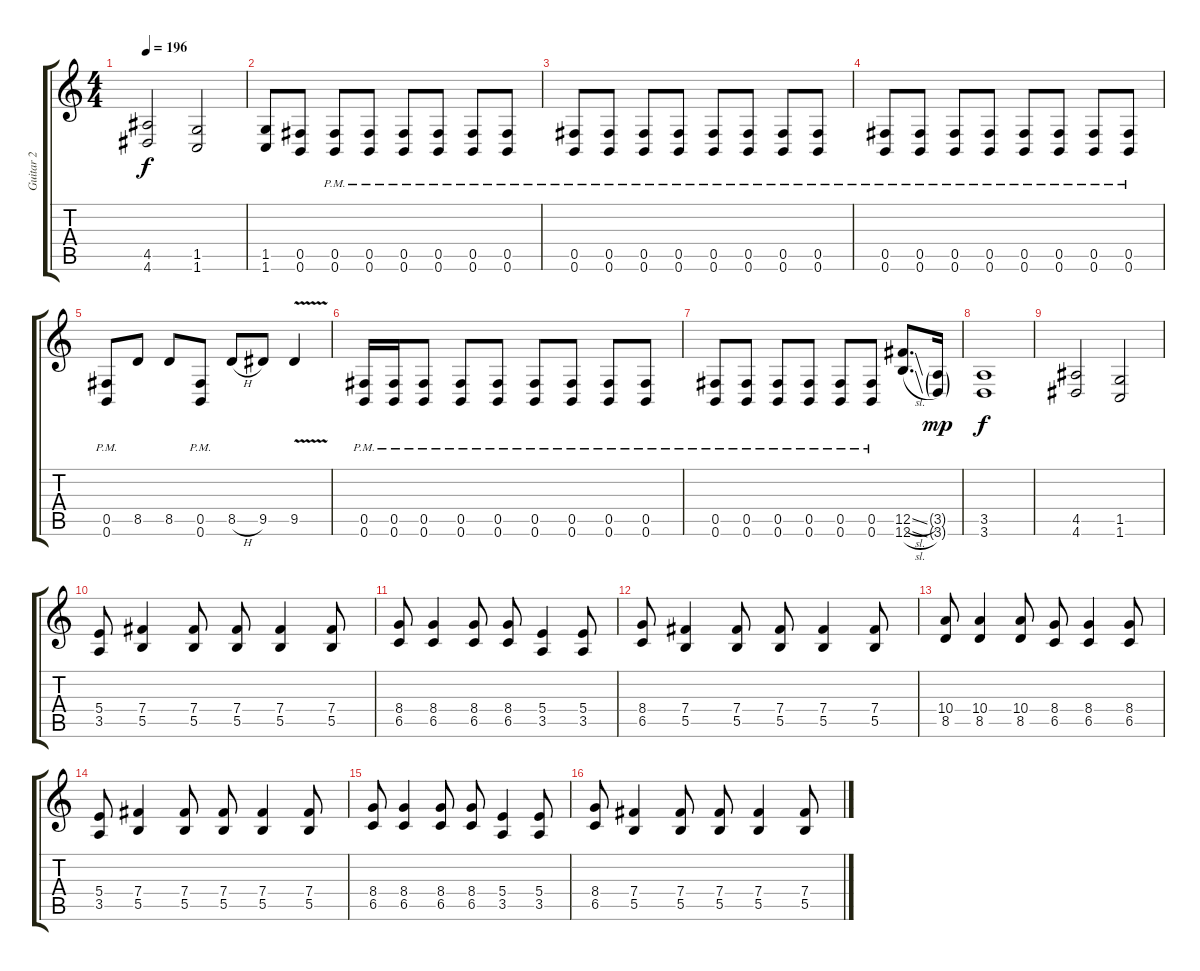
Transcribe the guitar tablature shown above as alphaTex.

\track ("Guitar 2" "Guitar 2") {instrument distortionguitar}
\staff {score tabs}
\tuning (Db4 Ab3 E3 B2 Gb2 B1) {hide}
\ts (4 4)
\tempo 196
\clef g2
\ks c
(4.5 4.6).2{dy f} (1.5 1.6).2 |
(1.5 1.6).8 (0.5 0.6).8 (0.5{pm} 0.6{pm}).8 (0.5{pm} 0.6{pm}).8 (0.5{pm} 0.6{pm}).8 (0.5{pm} 0.6{pm}).8 (0.5{pm} 0.6{pm}).8 (0.5{pm} 0.6{pm}).8 |
(0.5{pm} 0.6{pm}).8 (0.5{pm} 0.6{pm}).8 (0.5{pm} 0.6{pm}).8 (0.5{pm} 0.6{pm}).8 (0.5{pm} 0.6{pm}).8 (0.5{pm} 0.6{pm}).8 (0.5{pm} 0.6{pm}).8 (0.5{pm} 0.6{pm}).8 |
(0.5{pm} 0.6{pm}).8 (0.5{pm} 0.6{pm}).8 (0.5{pm} 0.6{pm}).8 (0.5{pm} 0.6{pm}).8 (0.5{pm} 0.6{pm}).8 (0.5{pm} 0.6{pm}).8 (0.5{pm} 0.6{pm}).8 (0.5{pm} 0.6{pm}).8 |
(0.5{pm} 0.6{pm}).8 8.5.8 8.5.8 (0.5{pm} 0.6{pm}).8 8.5{h}.8 9.5.8 9.5{v}.4 |
(0.5{pm} 0.6{pm}).16 (0.5{pm} 0.6{pm}).16 (0.5{pm} 0.6{pm}).8 (0.5{pm} 0.6{pm}).8 (0.5{pm} 0.6{pm}).8 (0.5{pm} 0.6{pm}).8 (0.5{pm} 0.6{pm}).8 (0.5{pm} 0.6{pm}).8 (0.5{pm} 0.6{pm}).8 |
(0.5{pm} 0.6{pm}).8 (0.5{pm} 0.6{pm}).8 (0.5{pm} 0.6{pm}).8 (0.5{pm} 0.6{pm}).8 (0.5{pm} 0.6{pm}).8 (0.5{pm} 0.6{pm}).8 (12.5{sl} 12.6{sl}).8{d} (3.5{g} 3.6{g}).16{dy mp} |
(3.5 3.6).1{dy f} |
(4.5 4.6).2 (1.5 1.6).2 |
(5.4 3.5).8 (7.4 5.5).4 (7.4 5.5).8 (7.4 5.5).8 (7.4 5.5).4 (7.4 5.5).8 |
(8.4 6.5).8 (8.4 6.5).4 (8.4 6.5).8 (8.4 6.5).8 (5.4 3.5).4 (5.4 3.5).8 |
(8.4 6.5).8 (7.4 5.5).4 (7.4 5.5).8 (7.4 5.5).8 (7.4 5.5).4 (7.4 5.5).8 |
(10.4 8.5).8 (10.4 8.5).4 (10.4 8.5).8 (8.4 6.5).8 (8.4 6.5).4 (8.4 6.5).8 |
(5.4 3.5).8 (7.4 5.5).4 (7.4 5.5).8 (7.4 5.5).8 (7.4 5.5).4 (7.4 5.5).8 |
(8.4 6.5).8 (8.4 6.5).4 (8.4 6.5).8 (8.4 6.5).8 (5.4 3.5).4 (5.4 3.5).8 |
(8.4 6.5).8 (7.4 5.5).4 (7.4 5.5).8 (7.4 5.5).8 (7.4 5.5).4 (7.4 5.5).8
